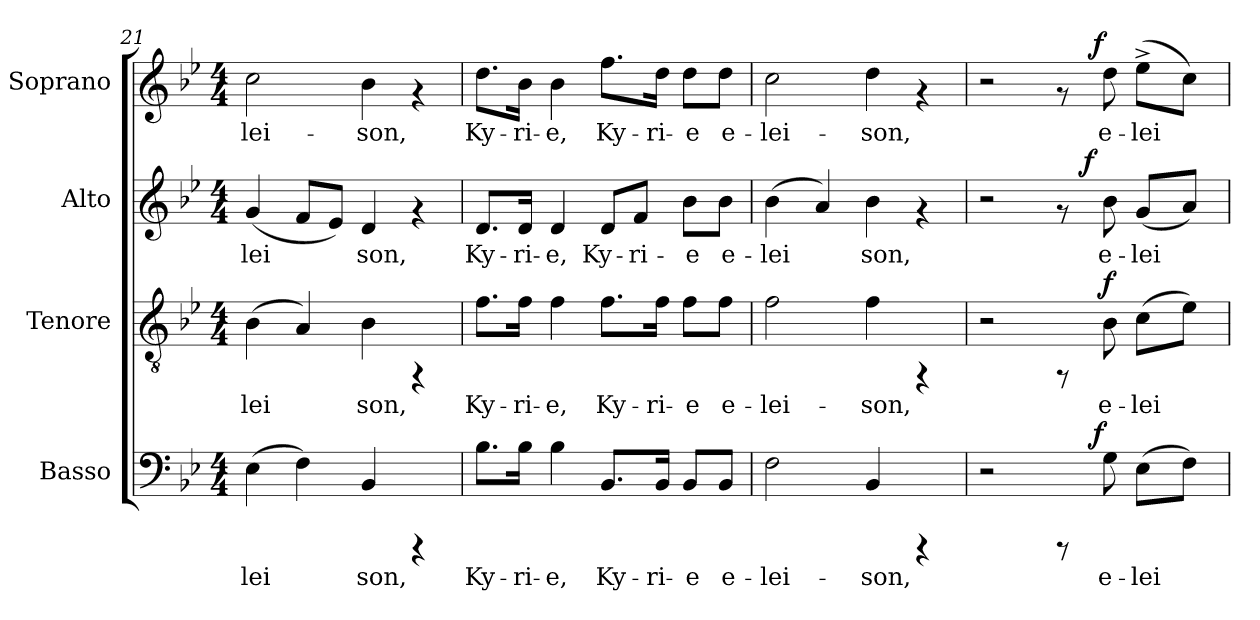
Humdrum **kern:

**kern	**text	**dynam	**kern	**text	**dynam	**kern	**text	**dynam	**kern	**text	**dynam
*part4	*part4	*part4	*part3	*part3	*part3	*part2	*part2	*part2	*part1	*part1	*part1
*staff4	*staff4	*staff4	*staff3	*staff3	*staff3	*staff2	*staff2	*staff2	*staff1	*staff1	*staff1
*I"Basso	*	*	*I"Tenore	*	*	*I"Alto	*	*	*I"Soprano	*	*
*I'B	*	*	*I'T	*	*	*I'A	*	*	*I'S	*	*
!!LO:PB:g=z
*clefF4	*	*	*clefGv2	*	*	*clefG2	*	*	*clefG2	*	*
*k[b-e-]	*	*	*k[b-e-]	*	*	*k[b-e-]	*	*	*k[b-e-]	*	*
*B-:	*	*	*B-:	*	*	*B-:	*	*	*B-:	*	*
*M4/4	*	*	*M4/4	*	*	*M4/4	*	*	*M4/4	*	*
=21	=21	=21	=21	=21	=21	=21	=21	=21	=21	=21	=21
!	!LO:LY:b:cj	!	!	!LO:LY:b:cj	!	!	!LO:LY:b:cj	!	!	!LO:LY:b:cj	!
(>4E-\	-lei-	.	(>4B-\	-lei-	.	(<4g/	-lei-	.	2cc\	-lei-	.
!	!LO:LY:b:cj	!	!	!LO:LY:b:cj	!	!	!LO:LY:b:cj	!	!	!	!
4F\)	--	.	4A/)	--	.	8f/L	--	.	.	.	.
!	!	!	!	!	!	!	!LO:LY:b:cj	!	!	!	!
.	.	.	.	.	.	8e-/J)	--	.	.	.	.
!	!LO:LY:b:cj	!	!	!LO:LY:b:cj	!	!	!LO:LY:b:cj	!	!	!LO:LY:b:cj	!
4BB-/	-son,	.	4B-\	-son,	.	4d/	-son,	.	4b-\	-son,	.
4rCCC	.	.	4rFF	.	.	4rf	.	.	4rf	.	.
=22	=22	=22	=22	=22	=22	=22	=22	=22	=22	=22	=22
!	!LO:LY:b:cj	!	!	!LO:LY:b:cj	!	!	!LO:LY:b:cj	!	!	!LO:LY:b:cj	!
8.B-\L	Ky-	.	8.f\L	Ky-	.	8.d/L	Ky-	.	8.dd\L	Ky-	.
!	!LO:LY:b:cj	!	!	!LO:LY:b:cj	!	!	!LO:LY:b:cj	!	!	!LO:LY:b:cj	!
16B-\J	-ri-	.	16f\J	-ri-	.	16d/J	-ri-	.	16b-\J	-ri-	.
!	!LO:LY:b:cj	!	!	!LO:LY:b:cj	!	!	!LO:LY:b:cj	!	!	!LO:LY:b:cj	!
4B-\	-e,	.	4f\	-e,	.	4d/	-e,	.	4b-\	-e,	.
!	!LO:LY:b:cj	!	!	!LO:LY:b:cj	!	!	!LO:LY:b:cj	!	!	!LO:LY:b:cj	!
8.BB-/L	Ky-	.	8.f\L	Ky-	.	8d/L	Ky-	.	8.ff\L	Ky-	.
!	!	!	!	!	!	!	!LO:LY:b:cj	!	!	!	!
.	.	.	.	.	.	8f/J	-ri-	.	.	.	.
!	!LO:LY:b:cj	!	!	!LO:LY:b:cj	!	!	!	!	!	!LO:LY:b:cj	!
16BB-/J	-ri-	.	16f\J	-ri-	.	.	.	.	16dd\J	-ri-	.
!	!LO:LY:b:cj	!	!	!LO:LY:b:cj	!	!	!LO:LY:b:cj	!	!	!LO:LY:b:cj	!
8BB-/L	-e	.	8f\L	-e	.	8b-\L	-e	.	8dd\L	-e	.
!	!LO:LY:b:cj	!	!	!LO:LY:b:cj	!	!	!LO:LY:b:cj	!	!	!LO:LY:b:cj	!
8BB-/J	e-	.	8f\J	e-	.	8b-\J	e-	.	8dd\J	e-	.
=23	=23	=23	=23	=23	=23	=23	=23	=23	=23	=23	=23
!	!LO:LY:b:cj	!	!	!LO:LY:b:cj	!	!	!LO:LY:b:cj	!	!	!LO:LY:b:cj	!
2F\	-lei-	.	2f\	-lei-	.	(>4b-\	-lei-	.	2cc\	-lei-	.
!	!	!	!	!	!	!	!LO:LY:b:cj	!	!	!	!
.	.	.	.	.	.	4a/)	--	.	.	.	.
!	!LO:LY:b:cj	!	!	!LO:LY:b:cj	!	!	!LO:LY:b:cj	!	!	!LO:LY:b:cj	!
4BB-/	-son,	.	4f\	-son,	.	4b-\	-son,	.	4dd\	-son,	.
4rCCC	.	.	4rFF	.	.	4rf	.	.	4rf	.	.
=24	=24	=24	=24	=24	=24	=24	=24	=24	=24	=24	=24
*^	*	*	*	*	*	*^	*	*	*^	*	*
2r	2ryy	.	.	2r	.	.	2r	2ryy	.	.	2r	2ryy	.	.
8rCCC	16..ryy	.	.	8rFF	.	.	8rf	16.ryy	.	.	8rf	16..ryy	.	.
!	!	!	!	!	!	!	!	!	!	!LO:DY:a	!	!	!	!
.	.	.	.	.	.	.	.	4ryy	.	f	.	.	.	.
!	!	!	!LO:DY:a	!	!	!	!	!	!	!	!	!	!	!LO:DY:a
.	4ryy	.	f	.	.	.	.	.	.	.	.	4ryy	.	f
!	!	!LO:LY:b:cj	!	!	!LO:LY:b:cj	!LO:DY:a	!	!	!LO:LY:b:cj	!	!	!	!LO:LY:b:cj	!
8G\	.	e-	.	8B-\	e-	f	8b-\	.	e-	.	8dd\	.	e-	.
!	!	!LO:LY:b:cj	!	!	!LO:LY:b:cj	!	!	!	!LO:LY:b:cj	!	!	!	!LO:LY:b:cj	!
(>8E-\L	.	-lei-	.	(>8c\L	-lei-	.	(<8g/L	.	-lei-	.	(>8ee-^<\L	.	-lei-	.
.	.	.	.	.	.	.	.	8ryy	.	.	.	.	.	.
.	8ryy	.	.	.	.	.	.	.	.	.	.	8ryy	.	.
!	!	!LO:LY:b:cj	!	!	!LO:LY:b:cj	!	!	!	!LO:LY:b:cj	!	!	!	!LO:LY:b:cj	!
8F\J)	.	--	.	8e-\J)	--	.	8a/J)	.	--	.	8cc\J)	.	--	.
.	.	.	.	.	.	.	.	32ryy	.	.	.	.	.	.
.	64ryy	.	.	.	.	.	.	.	.	.	.	64ryy	.	.
*	*	*	*	*	*	*	*v	*v	*	*	*	*	*	*
*v	*v	*	*	*	*	*	*	*	*	*v	*v	*	*
=	=	=	=	=	=	=	=	=	=	=	=
*-	*-	*-	*-	*-	*-	*-	*-	*-	*-	*-	*-
